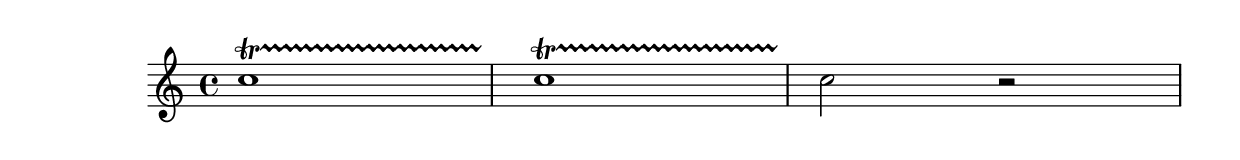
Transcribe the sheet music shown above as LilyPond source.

\version "2.19.21"
\header {
  texidoc = "Consecutive trill spans work without explicit
@code{\\stopTrillSpan} commands, since successive trill spanners
will automatically become the right bound of the previous trill.
"
}

\paper { ragged-right = ##f }

\relative {
  c''1\startTrillSpan
  c1\startTrillSpan
  c2\stopTrillSpan r
}
